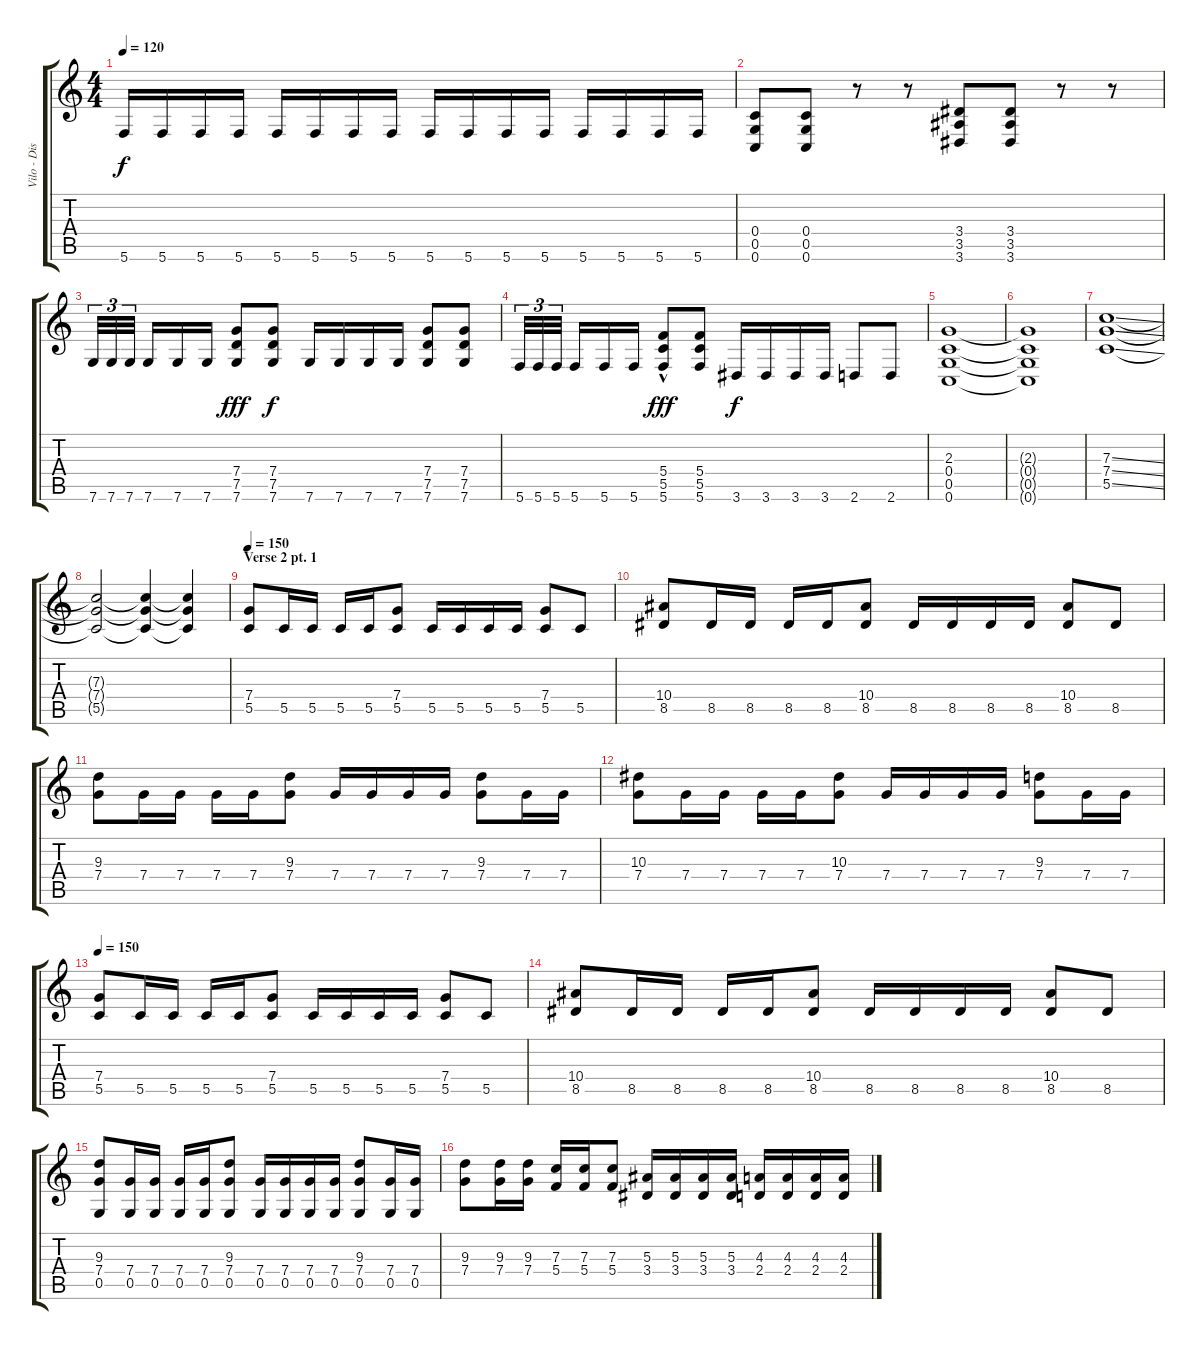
\track ("Vilo - Dist" "Vilo - Dis") {instrument distortionguitar}
\staff {score tabs}
\tuning (D4 A3 F3 C3 G2 C2) {hide}
\ts (4 4)
\tempo 120
\clef g2
\ks c
5.6.16{dy f} 5.6.16 5.6.16 5.6.16 5.6.16 5.6.16 5.6.16 5.6.16 5.6.16 5.6.16 5.6.16 5.6.16 5.6.16 5.6.16 5.6.16 5.6.16 |
(0.4 0.5 0.6).8 (0.4 0.5 0.6).8 r.8 r.8 (3.4 3.5 3.6).8 (3.4 3.5 3.6).8 r.8 r.8 |
7.6.32{tu (3 2)} 7.6.32{tu (3 2)} 7.6.32{tu (3 2)} 7.6.16 7.6.16 7.6.16 (7.4 7.5 7.6).8{dy fff} (7.4 7.5 7.6).8{dy f} 7.6.16 7.6.16 7.6.16 7.6.16 (7.4 7.5 7.6).8 (7.4 7.5 7.6).8 |
5.6.32{tu (3 2)} 5.6.32{tu (3 2)} 5.6.32{tu (3 2)} 5.6.16 5.6.16 5.6.16 (5.4 5.5{hac} 5.6).8{dy fff} (5.4 5.5 5.6).8 3.6.16{dy f} 3.6.16 3.6.16 3.6.16 2.6.8 2.6.8 |
(2.3 0.4 0.5 0.6).1 |
(2.3{t} 0.4{t} 0.5{t} 0.6{t}).1 |
(7.3{ss} 7.4{ss} 5.5{ss}).1 |
(7.3{t} 7.4{t} 5.5{t}).2 (7.3{t} 7.4{t} 5.5{t}).4 (7.3{t} 7.4{t} 5.5{t}).4 |
\section ("" "Verse 2 pt. 1")
\tempo 150
(7.4 5.5).8{volume 13} 5.5.16 5.5.16 5.5.16 5.5.16 (7.4 5.5).8 5.5.16 5.5.16 5.5.16 5.5.16 (7.4 5.5).8 5.5.8 |
(10.4 8.5).8 8.5.16 8.5.16 8.5.16 8.5.16 (10.4 8.5).8 8.5.16 8.5.16 8.5.16 8.5.16 (10.4 8.5).8 8.5.8 |
(9.3 7.4).8 7.4.16 7.4.16 7.4.16 7.4.16 (9.3 7.4).8 7.4.16 7.4.16 7.4.16 7.4.16 (9.3 7.4).8 7.4.16 7.4.16 |
(10.3 7.4).8 7.4.16 7.4.16 7.4.16 7.4.16 (10.3 7.4).8 7.4.16 7.4.16 7.4.16 7.4.16 (9.3 7.4).8 7.4.16 7.4.16 |
\tempo 150
(7.4 5.5).8{volume 13} 5.5.16 5.5.16 5.5.16 5.5.16 (7.4 5.5).8 5.5.16 5.5.16 5.5.16 5.5.16 (7.4 5.5).8 5.5.8 |
(10.4 8.5).8 8.5.16 8.5.16 8.5.16 8.5.16 (10.4 8.5).8 8.5.16 8.5.16 8.5.16 8.5.16 (10.4 8.5).8 8.5.8 |
(9.3 7.4 0.5).8 (7.4 0.5).16 (7.4 0.5).16 (7.4 0.5).16 (7.4 0.5).16 (9.3 7.4 0.5).8 (7.4 0.5).16 (7.4 0.5).16 (7.4 0.5).16 (7.4 0.5).16 (9.3 7.4 0.5).8 (7.4 0.5).16 (7.4 0.5).16 |
(9.3 7.4).8 (9.3 7.4).16 (9.3 7.4).16 (7.3 5.4).16 (7.3 5.4).16 (7.3 5.4).8 (5.3 3.4).16 (5.3 3.4).16 (5.3 3.4).16 (5.3 3.4).16 (4.3 2.4).16 (4.3 2.4).16 (4.3 2.4).16 (4.3 2.4).16
